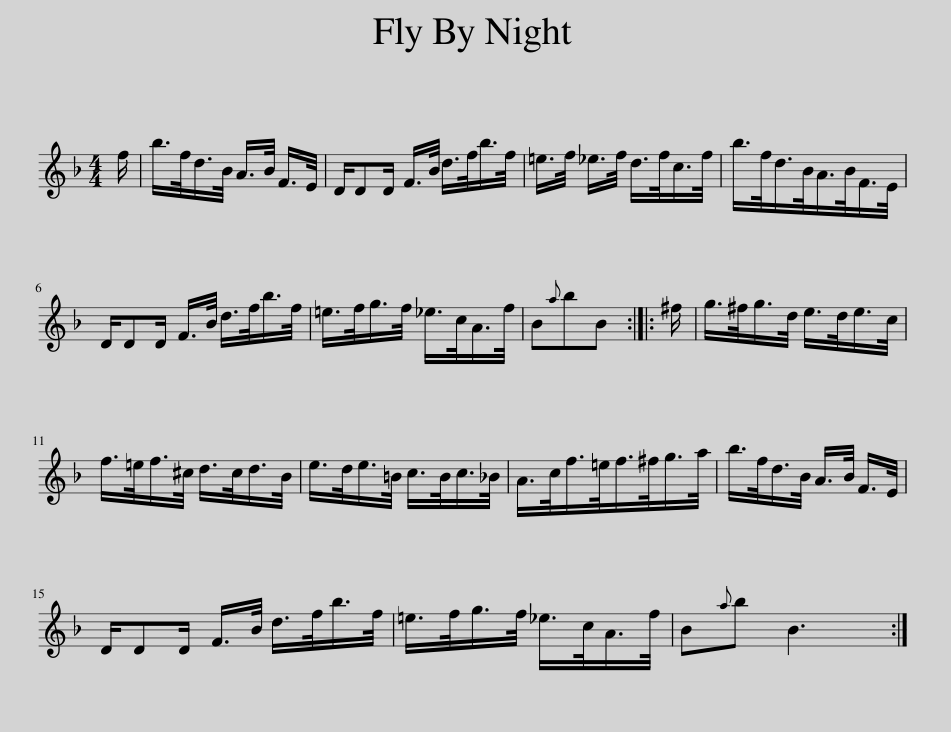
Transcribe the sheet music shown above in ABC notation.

X:1
L:1/8
M:4/4
I:linebreak $
K:F
V:1 treble
V:1
 f/ | b/>f/d/>B/ A/>B/ F/>E/ | D/DD/ F/>B/ d/>f/b/>f/ | =e/>f/ _e/>f/ d/>f/c/>f/ | b/>f/d/>B/A/>B/F/>E/ |$ %5
 D/DD/ F/>B/ d/>f/b/>f/ | =e/>f/g/>f/ _e/>c/A/>f/ | B{a}bB :: ^f/ | g/>^f/g/>d/ e/>d/e/>c/ |$ %10
 f/>=e/f/>^c/ d/>c/d/>B/ | e/>d/e/>=B/ c/>B/c/>_B/ | A/>c/f/>=e/f/>^f/g/>a/ | b/>f/d/>B/ A/>B/ F/>E/ |$ D/DD/ F/>B/ d/>f/b/>f/ | %15
 =e/>f/g/>f/ _e/>c/A/>f/ | B{a}b B3 :| %17
